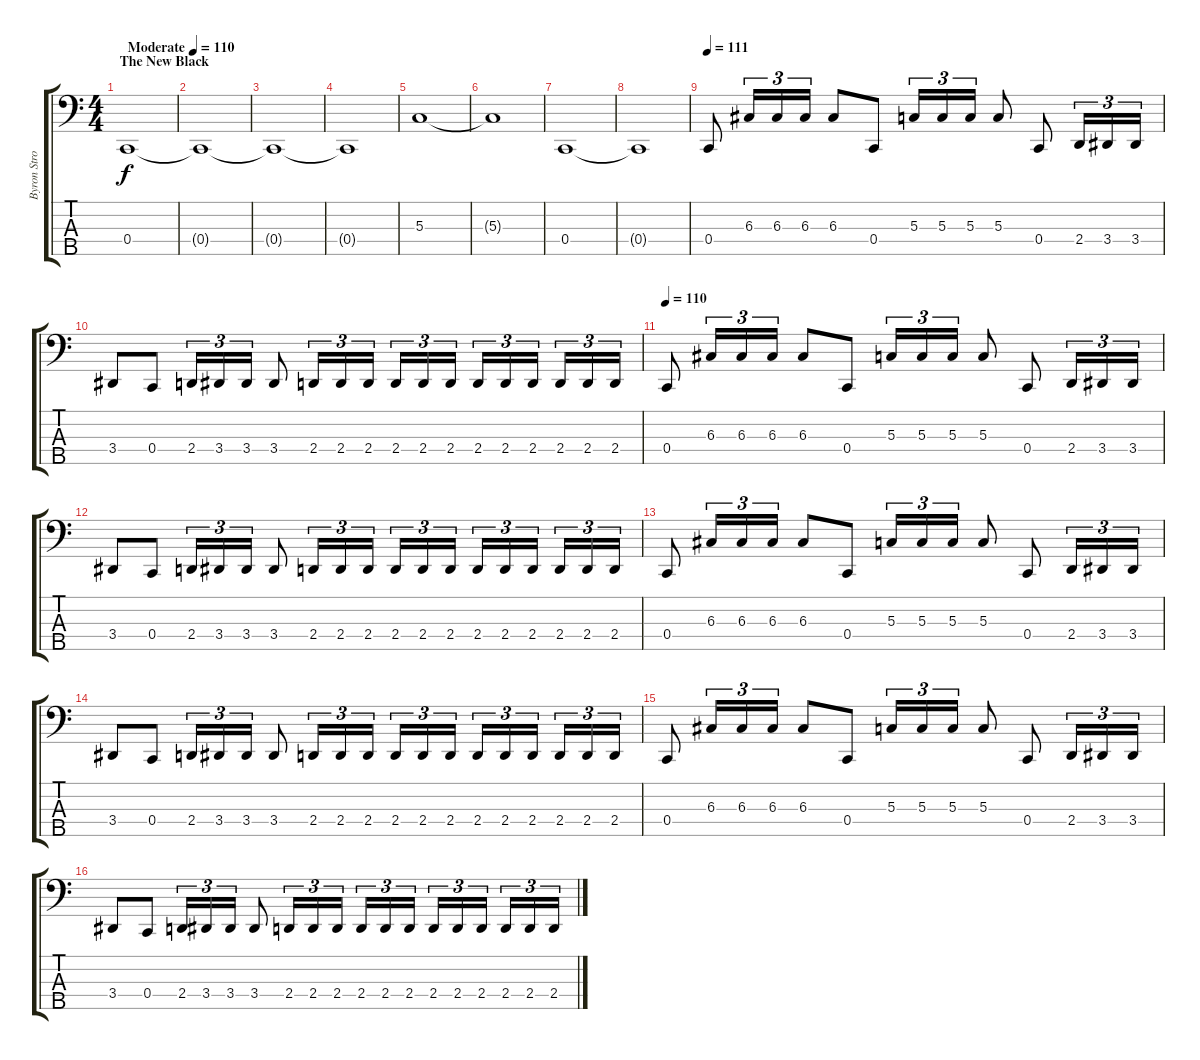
\track ("Byron Stroud" "Byron Stro") {instrument electricbasspick}
\staff {score tabs}
\tuning (G2 C2 G1 C1 G0) {hide}
\ts (4 4)
\section ("" "The New Black")
\tempo (110 "Moderate")
\clef f4
\ks c
0.4.1{dy f instrument electricbasspick} |
\section ("" "")
0.4{t}.1 |
0.4{t}.1 |
0.4{t}.1 |
5.3.1 |
5.3{t}.1 |
0.4.1 |
0.4{t}.1 |
\tempo 111
0.4.8 6.3.16{tu (3 2)} 6.3.16{tu (3 2)} 6.3.16{tu (3 2)} 6.3.8 0.4.8 5.3.16{tu (3 2)} 5.3.16{tu (3 2)} 5.3.16{tu (3 2)} 5.3.8 0.4.8 2.4.16{tu (3 2)} 3.4.16{tu (3 2)} 3.4.16{tu (3 2)} |
3.4.8 0.4.8 2.4.16{tu (3 2)} 3.4.16{tu (3 2)} 3.4.16{tu (3 2)} 3.4.8 2.4.16{tu (3 2)} 2.4.16{tu (3 2)} 2.4.16{tu (3 2)} 2.4.16{tu (3 2)} 2.4.16{tu (3 2)} 2.4.16{tu (3 2)} 2.4.16{tu (3 2)} 2.4.16{tu (3 2)} 2.4.16{tu (3 2)} 2.4.16{tu (3 2)} 2.4.16{tu (3 2)} 2.4.16{tu (3 2)} |
\tempo 110
0.4.8 6.3.16{tu (3 2)} 6.3.16{tu (3 2)} 6.3.16{tu (3 2)} 6.3.8 0.4.8 5.3.16{tu (3 2)} 5.3.16{tu (3 2)} 5.3.16{tu (3 2)} 5.3.8 0.4.8 2.4.16{tu (3 2)} 3.4.16{tu (3 2)} 3.4.16{tu (3 2)} |
3.4.8 0.4.8 2.4.16{tu (3 2)} 3.4.16{tu (3 2)} 3.4.16{tu (3 2)} 3.4.8 2.4.16{tu (3 2)} 2.4.16{tu (3 2)} 2.4.16{tu (3 2)} 2.4.16{tu (3 2)} 2.4.16{tu (3 2)} 2.4.16{tu (3 2)} 2.4.16{tu (3 2)} 2.4.16{tu (3 2)} 2.4.16{tu (3 2)} 2.4.16{tu (3 2)} 2.4.16{tu (3 2)} 2.4.16{tu (3 2)} |
0.4.8 6.3.16{tu (3 2)} 6.3.16{tu (3 2)} 6.3.16{tu (3 2)} 6.3.8 0.4.8 5.3.16{tu (3 2)} 5.3.16{tu (3 2)} 5.3.16{tu (3 2)} 5.3.8 0.4.8 2.4.16{tu (3 2)} 3.4.16{tu (3 2)} 3.4.16{tu (3 2)} |
3.4.8 0.4.8 2.4.16{tu (3 2)} 3.4.16{tu (3 2)} 3.4.16{tu (3 2)} 3.4.8 2.4.16{tu (3 2)} 2.4.16{tu (3 2)} 2.4.16{tu (3 2)} 2.4.16{tu (3 2)} 2.4.16{tu (3 2)} 2.4.16{tu (3 2)} 2.4.16{tu (3 2)} 2.4.16{tu (3 2)} 2.4.16{tu (3 2)} 2.4.16{tu (3 2)} 2.4.16{tu (3 2)} 2.4.16{tu (3 2)} |
0.4.8 6.3.16{tu (3 2)} 6.3.16{tu (3 2)} 6.3.16{tu (3 2)} 6.3.8 0.4.8 5.3.16{tu (3 2)} 5.3.16{tu (3 2)} 5.3.16{tu (3 2)} 5.3.8 0.4.8 2.4.16{tu (3 2)} 3.4.16{tu (3 2)} 3.4.16{tu (3 2)} |
3.4.8 0.4.8 2.4.16{tu (3 2)} 3.4.16{tu (3 2)} 3.4.16{tu (3 2)} 3.4.8 2.4.16{tu (3 2)} 2.4.16{tu (3 2)} 2.4.16{tu (3 2)} 2.4.16{tu (3 2)} 2.4.16{tu (3 2)} 2.4.16{tu (3 2)} 2.4.16{tu (3 2)} 2.4.16{tu (3 2)} 2.4.16{tu (3 2)} 2.4.16{tu (3 2)} 2.4.16{tu (3 2)} 2.4.16{tu (3 2)}
